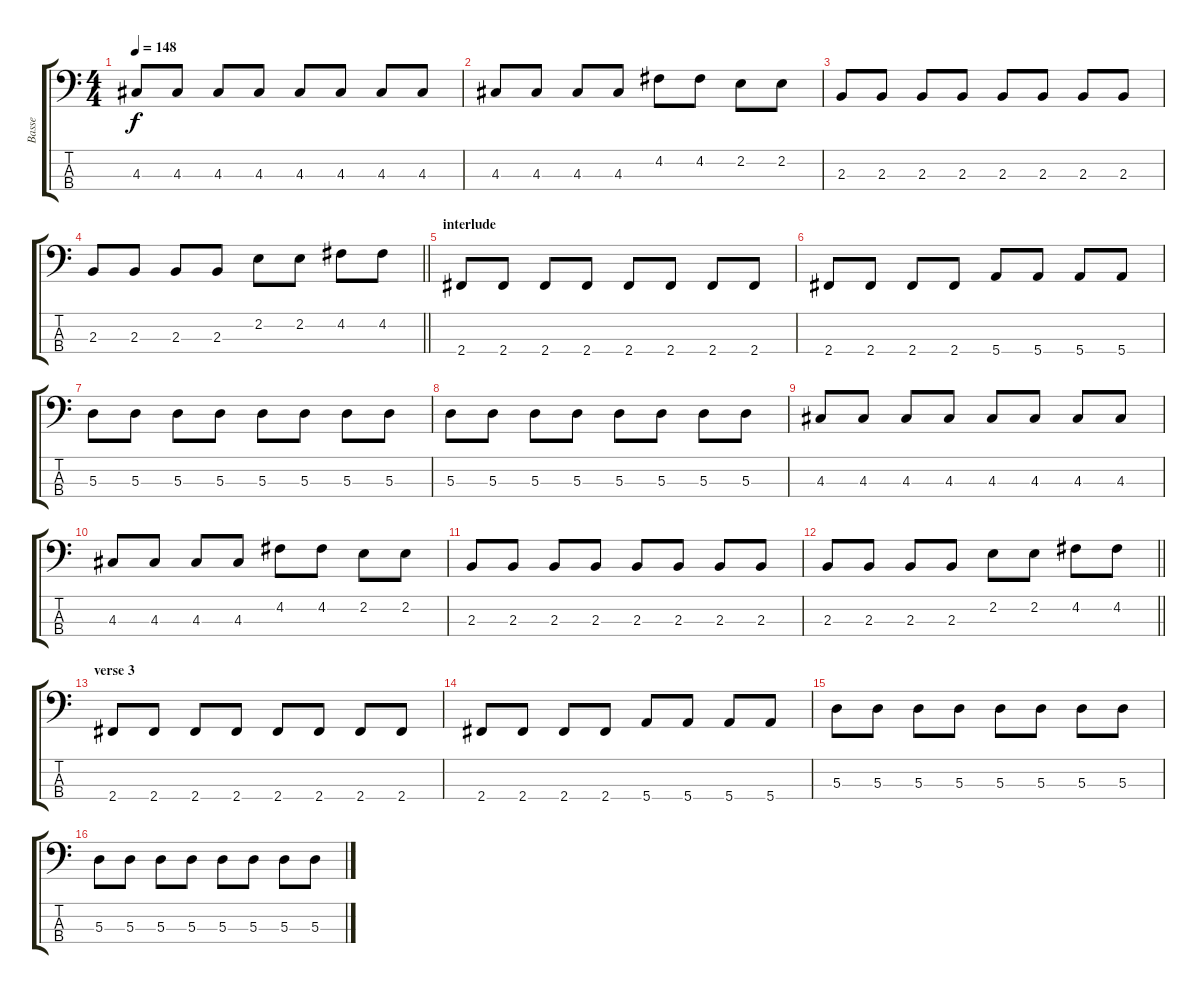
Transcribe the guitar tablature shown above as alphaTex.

\track ("Basse" "Basse") {instrument electricbassfinger}
\staff {score tabs}
\tuning (G2 D2 A1 E1) {hide}
\ts (4 4)
\tempo 148
\clef f4
\ks c
4.3.8{dy f} 4.3.8 4.3.8 4.3.8 4.3.8 4.3.8 4.3.8 4.3.8 |
4.3.8 4.3.8 4.3.8 4.3.8 4.2.8 4.2.8 2.2.8 2.2.8 |
2.3.8 2.3.8 2.3.8 2.3.8 2.3.8 2.3.8 2.3.8 2.3.8 |
\barLineRight lightlight
2.3.8 2.3.8 2.3.8 2.3.8 2.2.8 2.2.8 4.2.8 4.2.8 |
\section ("" "interlude")
2.4.8 2.4.8 2.4.8 2.4.8 2.4.8 2.4.8 2.4.8 2.4.8 |
2.4.8 2.4.8 2.4.8 2.4.8 5.4.8 5.4.8 5.4.8 5.4.8 |
5.3.8 5.3.8 5.3.8 5.3.8 5.3.8 5.3.8 5.3.8 5.3.8 |
5.3.8 5.3.8 5.3.8 5.3.8 5.3.8 5.3.8 5.3.8 5.3.8 |
4.3.8 4.3.8 4.3.8 4.3.8 4.3.8 4.3.8 4.3.8 4.3.8 |
4.3.8 4.3.8 4.3.8 4.3.8 4.2.8 4.2.8 2.2.8 2.2.8 |
2.3.8 2.3.8 2.3.8 2.3.8 2.3.8 2.3.8 2.3.8 2.3.8 |
\barLineRight lightlight
2.3.8 2.3.8 2.3.8 2.3.8 2.2.8 2.2.8 4.2.8 4.2.8 |
\section ("" "verse 3")
2.4.8 2.4.8 2.4.8 2.4.8 2.4.8 2.4.8 2.4.8 2.4.8 |
2.4.8 2.4.8 2.4.8 2.4.8 5.4.8 5.4.8 5.4.8 5.4.8 |
5.3.8 5.3.8 5.3.8 5.3.8 5.3.8 5.3.8 5.3.8 5.3.8 |
5.3.8 5.3.8 5.3.8 5.3.8 5.3.8 5.3.8 5.3.8 5.3.8
